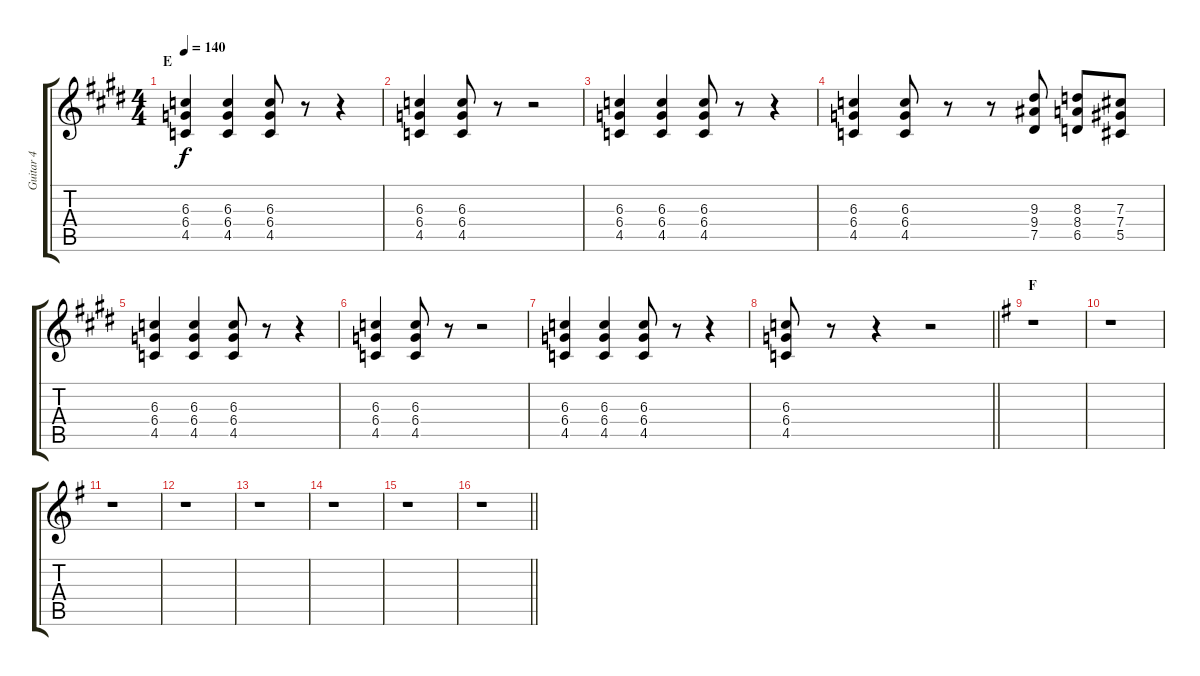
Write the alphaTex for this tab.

\track ("Guitar 4" "Guitar 4") {instrument overdrivenguitar}
\staff {score tabs}
\tuning (Eb4 Bb3 Gb3 Db3 Ab2 Eb2) {hide}
\ts (4 4)
\section ("" "E")
\tempo 140
\clef g2
\ks e
(6.3 6.4 4.5).4{dy f} (6.3 6.4 4.5).4 (6.3 6.4 4.5).8 r.8 r.4 |
(6.3 6.4 4.5).4 (6.3 6.4 4.5).8 r.8 r.2 |
(6.3 6.4 4.5).4 (6.3 6.4 4.5).4 (6.3 6.4 4.5).8 r.8 r.4 |
(6.3 6.4 4.5).4 (6.3 6.4 4.5).8 r.8 r.8 (9.3 9.4 7.5).8 (8.3 8.4 6.5).8 (7.3 7.4 5.5).8 |
(6.3 6.4 4.5).4 (6.3 6.4 4.5).4 (6.3 6.4 4.5).8 r.8 r.4 |
(6.3 6.4 4.5).4 (6.3 6.4 4.5).8 r.8 r.2 |
(6.3 6.4 4.5).4 (6.3 6.4 4.5).4 (6.3 6.4 4.5).8 r.8 r.4 |
\barLineRight lightlight
(6.3 6.4 4.5).8 r.8 r.4 r.2 |
\section ("" "F")
\ks g
r.1 |
r.1 |
r.1 |
r.1 |
r.1 |
r.1 |
r.1 |
\barLineRight lightlight
r.1
